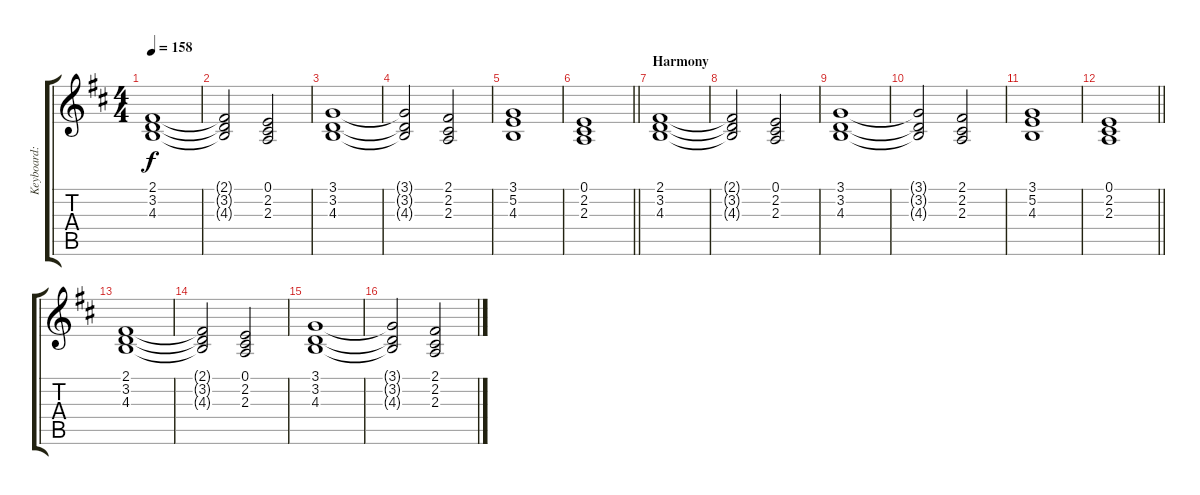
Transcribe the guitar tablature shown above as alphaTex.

\track ("Keyboard: Magnus Winterguild" "Keyboard: ") {instrument stringensemble1}
\staff {score tabs}
\tuning (E4 B3 G3 D3 A2 E2) {hide}
\ts (4 4)
\tempo 158
\clef g2
\ks bminor
(2.1 3.2 4.3).1{dy f} |
(2.1{t} 3.2{t} 4.3{t}).2 (0.1 2.2 2.3).2 |
(3.1 3.2 4.3).1 |
(3.1{t} 3.2{t} 4.3{t}).2 (2.1 2.2 2.3).2 |
(3.1 5.2 4.3).1 |
\barLineRight lightlight
(0.1 2.2 2.3).1 |
\section ("" "Harmony")
(2.1 3.2 4.3).1 |
(2.1{t} 3.2{t} 4.3{t}).2 (0.1 2.2 2.3).2 |
(3.1 3.2 4.3).1 |
(3.1{t} 3.2{t} 4.3{t}).2 (2.1 2.2 2.3).2 |
(3.1 5.2 4.3).1 |
\barLineRight lightlight
(0.1 2.2 2.3).1 |
(2.1 3.2 4.3).1 |
(2.1{t} 3.2{t} 4.3{t}).2 (0.1 2.2 2.3).2 |
(3.1 3.2 4.3).1 |
(3.1{t} 3.2{t} 4.3{t}).2 (2.1 2.2 2.3).2
